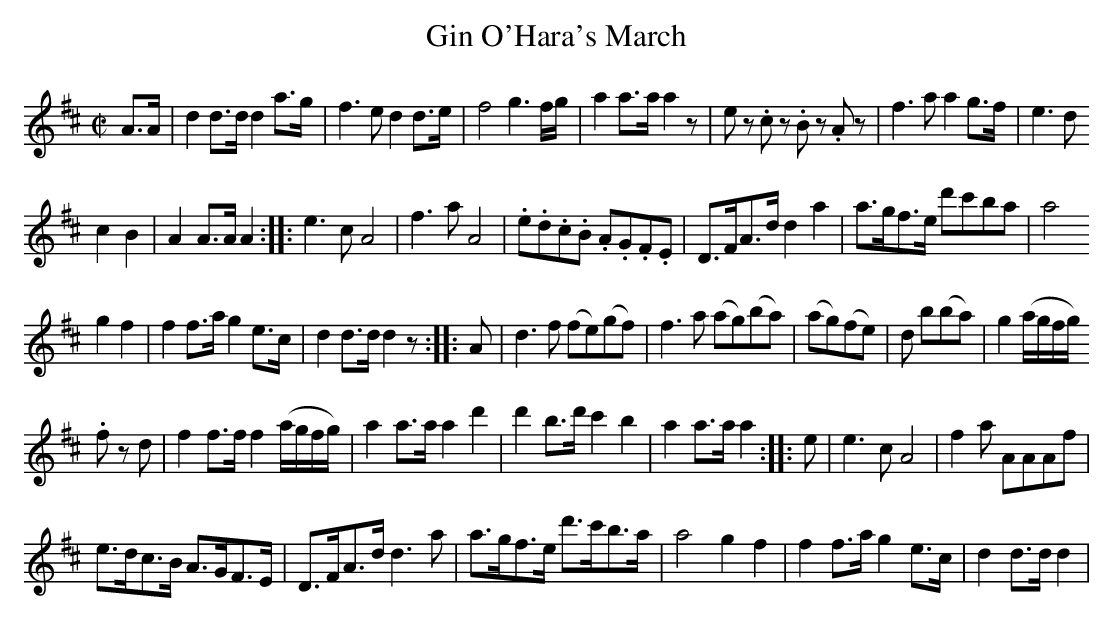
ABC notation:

X:1
T: Gin O'Hara's March
M:C|
L:1/8
K:D
A>A | d2 d>d d2 a>g | f3 e d2 d>e | f4 g3 f/g/ | a2 a>a a2 z | ez .cz .Bz .Az | f3 a a2 g>f | e3d
c2B2 | A2 A>A A2 :|: e3c A4 | f3a A4 | .e.d.c.B .A.G.F.E | D>FA>d d2 a2 | a>gf>e d'c'ba | a4
g2f2 | f2 f>a g2 e>c | d2 d>d d2 z :|: A | d3f (fe)(gf) | f3a (ag)(ba) | (ag)(fe) | d b(ba) | g2 (a/g/f/g/)
.f z 2d | f2 f>f f2 (a/g/f/g/) | a2a>a a2d'2 | d'2 b>d' c'2b2 | a2a>a a2 :|: e |e3c A4 | f2 a AAAf |
e>dc>B A>GF>E | D>FA>d d3a | a>gf>e d'>c'b>a | a4 g2f2 | f2f>a g2e>c | d2d>d d2 |
